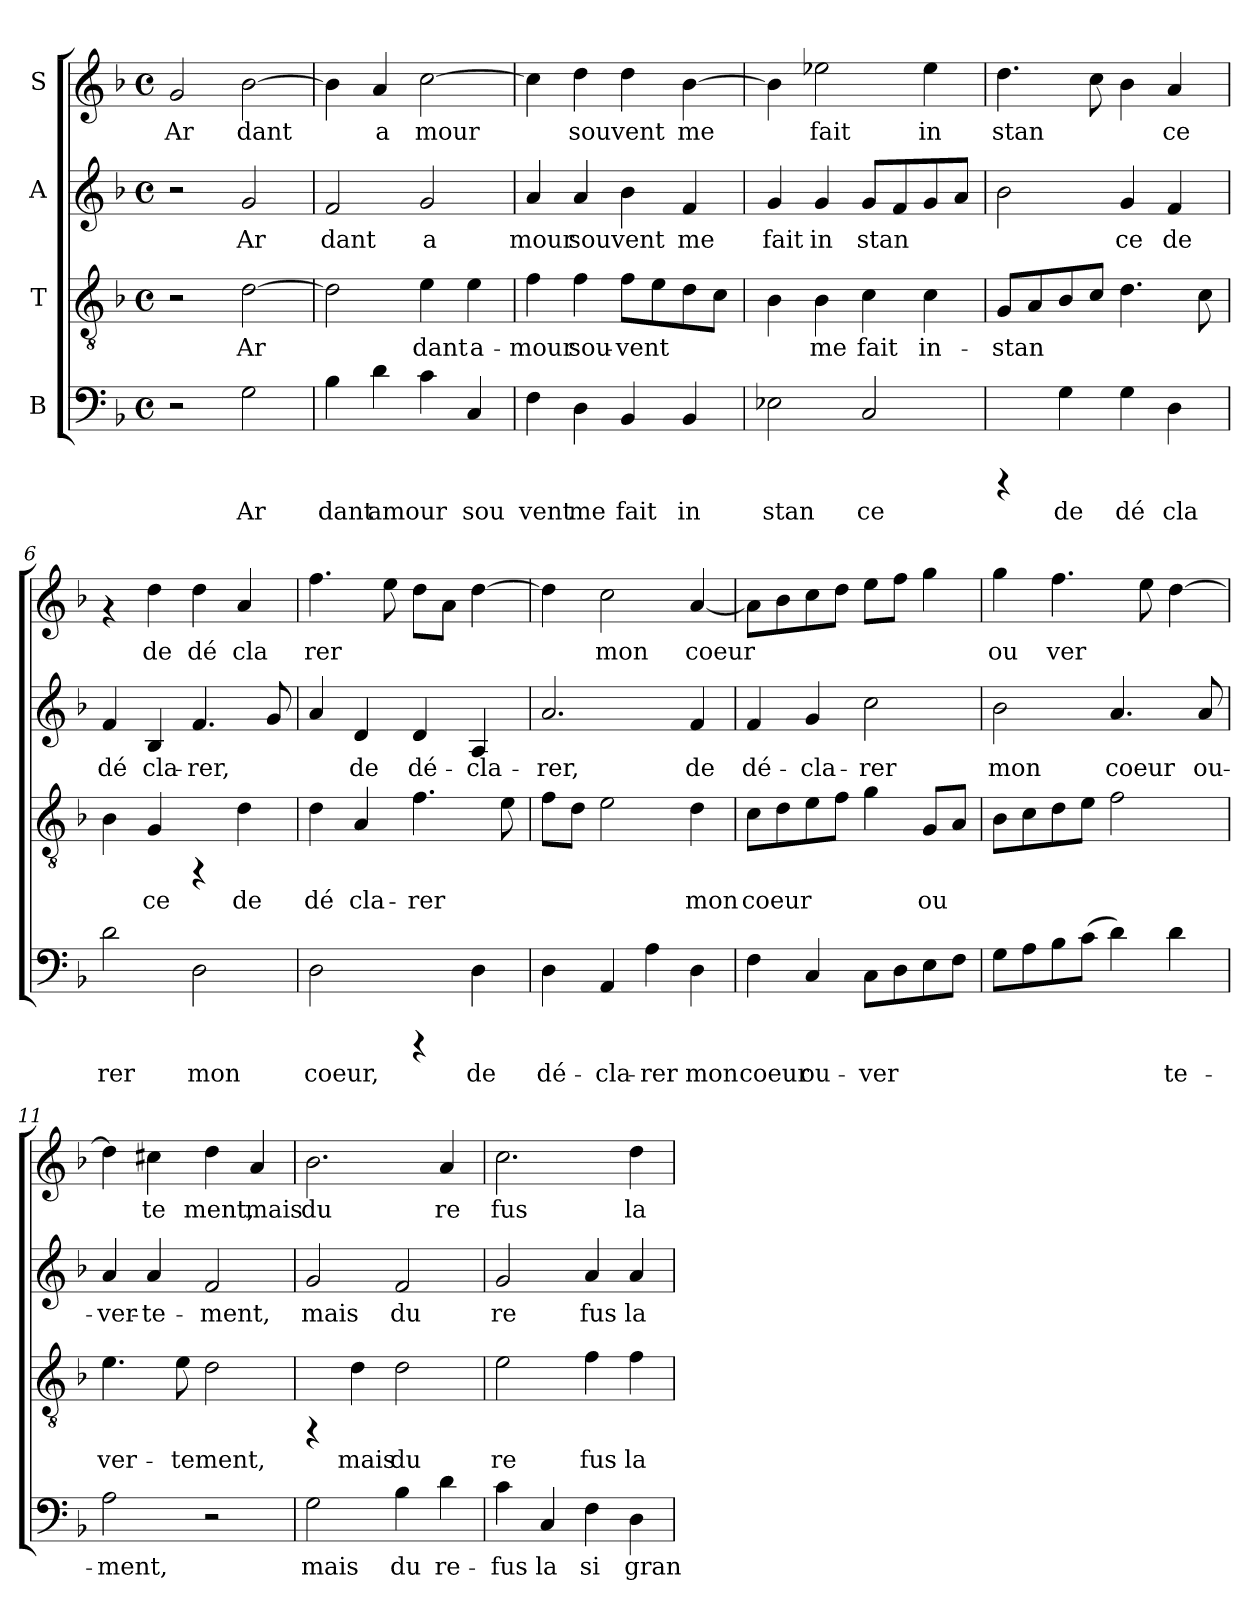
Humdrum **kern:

**kern	**text	**kern	**text	**kern	**text	**kern	**text
*part4	*part4	*part3	*part3	*part2	*part2	*part1	*part1
*staff4	*staff4	*staff3	*staff3	*staff2	*staff2	*staff1	*staff1
*I"B	*	*I"T	*	*I"A	*	*I"S	*
!!LO:PB:g=z
*stria5	*	*stria5	*	*stria5	*	*stria5	*
*clefF4	*	*clefGv2	*	*clefG2	*	*clefG2	*
*k[b-]	*	*k[b-]	*	*k[b-]	*	*k[b-]	*
*F:	*	*F:	*	*F:	*	*F:	*
*M4/4	*	*M4/4	*	*M4/4	*	*M4/4	*
*met(c)	*	*met(c)	*	*met(c)	*	*met(c)	*
=1	=1	=1	=1	=1	=1	=1	=1
!	!	!	!	!	!	!	!LO:LY:b:cj
2r	.	2r	.	2r	.	2g/	Ar
!	!LO:LY:b:cj	!	!LO:LY:b	!	!LO:LY:b:cj	!	!LO:LY:b:cj
2G\	Ar	[>2d\	Ar-	2g/	Ar	[>2b-\	dant
=2	=2	=2	=2	=2	=2	=2	=2
!	!LO:LY:b:cj	!	!LO:LY:b	!	!LO:LY:b:cj	!	!LO:LY:b:cj
4B-\	dant	2d\]	--	2f/	dant	4b-\]	.
!	!LO:LY:b:cj	!	!	!	!	!	!LO:LY:b:cj
4d\	amour	.	.	.	.	4a/	a
!	!LO:LY:b:cj	!	!LO:LY:b	!	!LO:LY:b:cj	!	!LO:LY:b:cj
4c\	.	4e\	-dant	2g/	a	[>2cc\	mour
!	!LO:LY:b:cj	!	!LO:LY:b	!	!	!	!
4C/	sou	4e\	a-	.	.	.	.
=3	=3	=3	=3	=3	=3	=3	=3
!	!LO:LY:b:cj	!	!LO:LY:b	!	!LO:LY:b:cj	!	!LO:LY:b:cj
4F\	vent	4f\	-mour	4a/	mour	4cc\]	.
!	!LO:LY:b:cj	!	!LO:LY:b	!	!LO:LY:b:cj	!	!LO:LY:b:cj
4D\	me	4f\	sou-	4a/	souvent	4dd\	souvent
!	!LO:LY:b:cj	!	!LO:LY:b	!	!LO:LY:b:cj	!	!LO:LY:b:cj
4BB-/	fait	8f\L	-vent	4b-\	.	4dd\	.
!	!	!	!LO:LY:b	!	!	!	!
.	.	8e\	.	.	.	.	.
!	!LO:LY:b:cj	!	!LO:LY:b	!	!LO:LY:b:cj	!	!LO:LY:b:cj
4BB-/	in	8d\	.	4f/	me	[>4b-\	me
!	!	!	!LO:LY:b	!	!	!	!
.	.	8c\J	.	.	.	.	.
=4	=4	=4	=4	=4	=4	=4	=4
!	!LO:LY:b:cj	!	!LO:LY:b	!	!LO:LY:b:cj	!	!LO:LY:b:cj
2E-\	stan	4B-\	.	4g/	fait	4b-\]	.
!	!	!	!LO:LY:b	!	!LO:LY:b:cj	!	!LO:LY:b:cj
.	.	4B-\	me	4g/	in	2ee-\	fait
!	!LO:LY:b:cj	!	!LO:LY:b	!	!LO:LY:b:cj	!	!
2C/	ce	4c\	fait	8g/L	stan	.	.
!	!	!	!	!	!LO:LY:b:cj	!	!
.	.	.	.	8f/	.	.	.
!	!	!	!LO:LY:b	!	!LO:LY:b:cj	!	!LO:LY:b:cj
.	.	4c\	in-	8g/	.	4ee-\	in
!	!	!	!	!	!LO:LY:b:cj	!	!
.	.	.	.	8a/J	.	.	.
=5	=5	=5	=5	=5	=5	=5	=5
!	!	!	!LO:LY:b	!	!LO:LY:b:cj	!	!LO:LY:b:cj
4rCCC	.	8G/L	-stan-	2b-\	.	4.dd\	stan
!	!	!	!LO:LY:b	!	!	!	!
.	.	8A/	--	.	.	.	.
!	!LO:LY:b:cj	!	!LO:LY:b	!	!	!	!
4G\	de	8B-/	--	.	.	.	.
!	!	!	!LO:LY:b	!	!	!	!LO:LY:b:cj
.	.	8c/J	--	.	.	8cc\	.
!	!LO:LY:b:cj	!	!LO:LY:b	!	!LO:LY:b:cj	!	!LO:LY:b:cj
4G\	dé	4.d\	--	4g/	ce	4b-\	.
!	!LO:LY:b:cj	!	!	!	!LO:LY:b:cj	!	!LO:LY:b:cj
4D\	cla	.	.	4f/	de	4a/	ce
!	!	!	!LO:LY:b	!	!	!	!
.	.	8c\	--	.	.	.	.
!!LO:LB:g=z
=6	=6	=6	=6	=6	=6	=6	=6
!	!LO:LY:b:cj	!	!LO:LY:b	!	!LO:LY:b:cj	!	!
2d\	rer	4B-\	--	4f/	dé	4rf	.
!	!	!	!LO:LY:b	!	!LO:LY:b:cj	!	!LO:LY:b:cj
.	.	4G/	-ce	4B-/	cla-	4dd\	de
!	!LO:LY:b:cj	!	!	!	!LO:LY:b:cj	!	!LO:LY:b:cj
2D\	mon	4rFF	.	4.f/	-rer,	4dd\	dé
!	!	!	!LO:LY:b	!	!	!	!LO:LY:b:cj
.	.	4d\	de	.	.	4a/	cla
!	!	!	!	!	!LO:LY:b:cj	!	!
.	.	.	.	8g/	.	.	.
=7	=7	=7	=7	=7	=7	=7	=7
!	!LO:LY:b:cj	!	!LO:LY:b	!	!LO:LY:b:cj	!	!LO:LY:b:cj
2D\	coeur,	4d\	dé	4a/	.	4.ff\	rer
!	!	!	!LO:LY:b	!	!LO:LY:b:cj	!	!
.	.	4A/	cla-	4d/	de	.	.
!	!	!	!	!	!	!	!LO:LY:b:cj
.	.	.	.	.	.	8ee\	.
!	!	!	!LO:LY:b	!	!LO:LY:b:cj	!	!LO:LY:b:cj
4rCCC	.	4.f\	-rer	4d/	dé-	8dd\L	.
!	!	!	!	!	!	!	!LO:LY:b:cj
.	.	.	.	.	.	8a\J	.
!	!LO:LY:b:cj	!	!	!	!LO:LY:b:cj	!	!LO:LY:b:cj
4D\	de	.	.	4A/	-cla-	[>4dd\	.
!	!	!	!LO:LY:b	!	!	!	!
.	.	8e\	.	.	.	.	.
=8	=8	=8	=8	=8	=8	=8	=8
!	!LO:LY:b:cj	!	!LO:LY:b	!	!LO:LY:b:cj	!	!LO:LY:b:cj
4D\	dé-	8f\L	.	2.a/	-rer,	4dd\]	.
!	!	!	!LO:LY:b	!	!	!	!
.	.	8d\J	.	.	.	.	.
!	!LO:LY:b:cj	!	!LO:LY:b	!	!	!	!LO:LY:b:cj
4AA/	-cla-	2e\	.	.	.	2cc\	mon
!	!LO:LY:b:cj	!	!	!	!	!	!
4A\	-rer	.	.	.	.	.	.
!	!LO:LY:b:cj	!	!LO:LY:b	!	!LO:LY:b:cj	!	!LO:LY:b:cj
4D\	mon	4d\	mon	4f/	de	[<4a/	coeur
=9	=9	=9	=9	=9	=9	=9	=9
!	!LO:LY:b:cj	!	!LO:LY:b	!	!LO:LY:b:cj	!	!LO:LY:b:cj
4F\	coeur	8c\L	coeur	4f/	dé-	8a\L]	.
!	!	!	!LO:LY:b	!	!	!	!LO:LY:b:cj
.	.	8d\	.	.	.	8b-\	.
!	!LO:LY:b:cj	!	!LO:LY:b	!	!LO:LY:b:cj	!	!LO:LY:b:cj
4C/	ou-	8e\	.	4g/	-cla-	8cc\	.
!	!	!	!LO:LY:b	!	!	!	!LO:LY:b:cj
.	.	8f\J	.	.	.	8dd\J	.
!	!LO:LY:b:cj	!	!LO:LY:b	!	!LO:LY:b:cj	!	!LO:LY:b:cj
8C\L	-ver-	4g\	.	2cc\	-rer	8ee\L	.
!	!LO:LY:b:cj	!	!	!	!	!	!LO:LY:b:cj
8D\	--	.	.	.	.	8ff\J	.
!	!LO:LY:b:cj	!	!LO:LY:b	!	!	!	!LO:LY:b:cj
8E\	--	8G/L	ou-	.	.	4gg\	.
!	!LO:LY:b:cj	!	!LO:LY:b	!	!	!	!
8F\J	--	8A/J	--	.	.	.	.
=10	=10	=10	=10	=10	=10	=10	=10
!	!LO:LY:b:cj	!	!LO:LY:b	!	!LO:LY:b:cj	!	!LO:LY:b:cj
8G\L	--	8B-\L	--	2b-\	mon	4gg\	ou
!	!LO:LY:b:cj	!	!LO:LY:b	!	!	!	!
8A\	--	8c\	--	.	.	.	.
!	!LO:LY:b:cj	!	!LO:LY:b	!	!	!	!LO:LY:b:cj
8B-\	--	8d\	--	.	.	4.ff\	ver
!	!LO:LY:b:cj	!	!LO:LY:b	!	!	!	!
(<8c\J	--	8e\J	--	.	.	.	.
!	!LO:LY:b:cj	!	!LO:LY:b	!	!LO:LY:b:cj	!	!
4d\)	--	2f\	--	4.a/	coeur	.	.
!	!	!	!	!	!	!	!LO:LY:b:cj
.	.	.	.	.	.	8ee\	.
!	!LO:LY:b:cj	!	!	!	!	!	!LO:LY:b:cj
4d\	-te-	.	.	.	.	[>4dd\	.
!	!	!	!	!	!LO:LY:b:cj	!	!
.	.	.	.	8a/	ou-	.	.
=11	=11	=11	=11	=11	=11	=11	=11
!	!LO:LY:b:cj	!	!LO:LY:b	!	!LO:LY:b:cj	!	!LO:LY:b:cj
2A\	-ment,	4.e\	-ver-	4a/	-ver-	4dd\]	.
!	!	!	!	!	!LO:LY:b:cj	!	!LO:LY:b:cj
.	.	.	.	4a/	-te-	4cc#\	te
!	!	!	!LO:LY:b	!	!	!	!
.	.	8e\	-tement,	.	.	.	.
!	!	!	!LO:LY:b	!	!LO:LY:b:cj	!	!LO:LY:b:cj
2r	.	2d\	.	2f/	-ment,	4dd\	ment,
!	!	!	!	!	!	!	!LO:LY:b:cj
.	.	.	.	.	.	4a/	mais
!!LO:PB:g=z
=12	=12	=12	=12	=12	=12	=12	=12
!	!LO:LY:b:cj	!	!	!	!LO:LY:b:cj	!	!LO:LY:b:cj
2G\	mais	4rFF	.	2g/	mais	2.b-\	du
!	!	!	!LO:LY:b	!	!	!	!
.	.	4d\	mais	.	.	.	.
!	!LO:LY:b:cj	!	!LO:LY:b	!	!LO:LY:b:cj	!	!
4B-\	du	2d\	du	2f/	du	.	.
!	!LO:LY:b:cj	!	!	!	!	!	!LO:LY:b:cj
4d\	re-	.	.	.	.	4a/	re
=13	=13	=13	=13	=13	=13	=13	=13
!	!LO:LY:b:cj	!	!LO:LY:b	!	!LO:LY:b:cj	!	!LO:LY:b:cj
4c\	-fus	2e\	re	2g/	re	2.cc\	fus
!	!LO:LY:b:cj	!	!	!	!	!	!
4C/	la	.	.	.	.	.	.
!	!LO:LY:b:cj	!	!LO:LY:b	!	!LO:LY:b:cj	!	!
4F\	si	4f\	fus	4a/	fus	.	.
!	!LO:LY:b:cj	!	!LO:LY:b	!	!LO:LY:b:cj	!	!LO:LY:b:cj
4D\	gran-	4f\	la	4a/	la	4dd\	la
=	=	=	=	=	=	=	=
*-	*-	*-	*-	*-	*-	*-	*-
